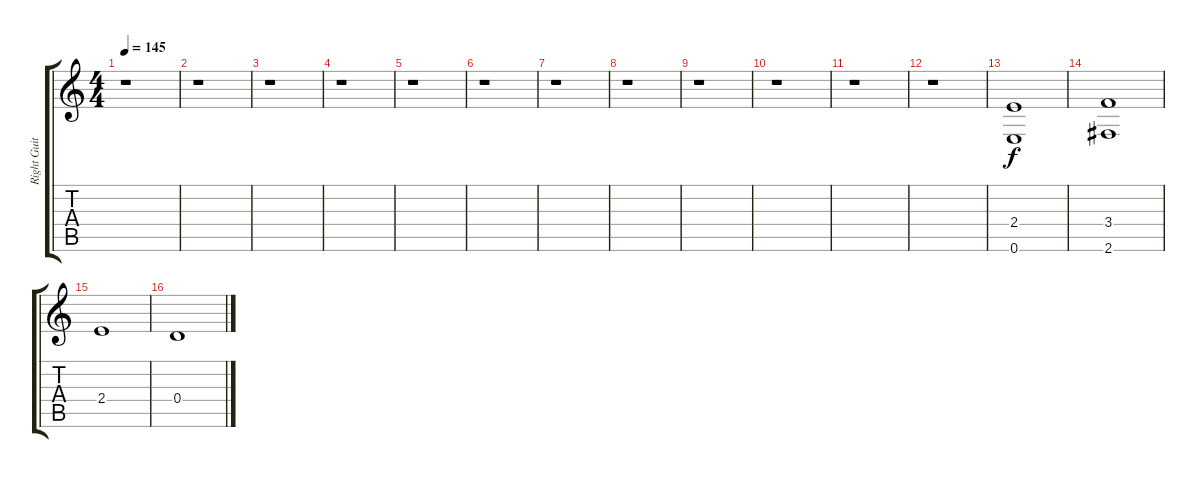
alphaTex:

\track ("Right Guitar" "Right Guit") {instrument overdrivenguitar}
\staff {score tabs}
\tuning (E4 B3 G3 D3 A2 E2) {hide}
\ts (4 4)
\tempo 145
\clef g2
\ks c
r.1{dy f instrument overdrivenguitar} |
r.1 |
r.1 |
r.1 |
r.1 |
r.1 |
r.1 |
r.1 |
r.1 |
r.1 |
r.1 |
r.1 |
(2.4 0.6).1 |
(3.4 2.6).1 |
2.4.1 |
0.4.1
